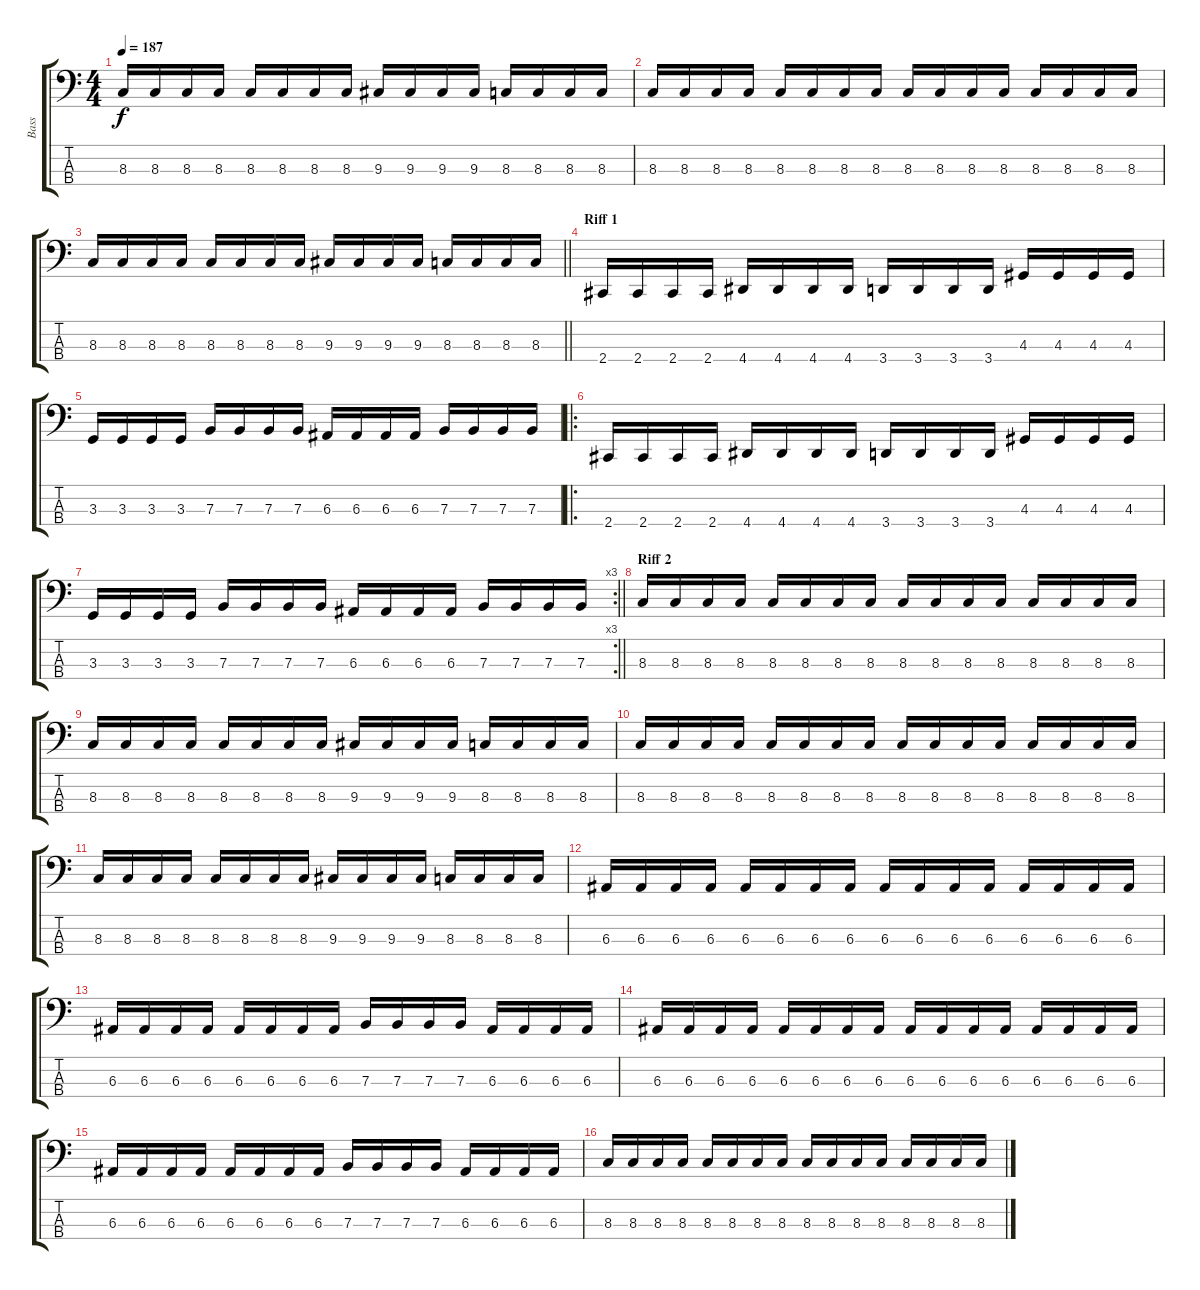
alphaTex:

\track ("Bass" "Bass") {instrument electricbasspick}
\staff {score tabs}
\tuning (D2 A1 E1 B0) {hide}
\ts (4 4)
\tempo 187
\clef f4
\ks c
8.3.16{dy f} 8.3.16 8.3.16 8.3.16 8.3.16 8.3.16 8.3.16 8.3.16 9.3.16 9.3.16 9.3.16 9.3.16 8.3.16 8.3.16 8.3.16 8.3.16 |
8.3.16 8.3.16 8.3.16 8.3.16 8.3.16 8.3.16 8.3.16 8.3.16 8.3.16 8.3.16 8.3.16 8.3.16 8.3.16 8.3.16 8.3.16 8.3.16 |
\barLineRight lightlight
8.3.16 8.3.16 8.3.16 8.3.16 8.3.16 8.3.16 8.3.16 8.3.16 9.3.16 9.3.16 9.3.16 9.3.16 8.3.16 8.3.16 8.3.16 8.3.16 |
\section ("" "Riff 1")
2.4.16 2.4.16 2.4.16 2.4.16 4.4.16 4.4.16 4.4.16 4.4.16 3.4.16 3.4.16 3.4.16 3.4.16 4.3.16 4.3.16 4.3.16 4.3.16 |
3.3.16 3.3.16 3.3.16 3.3.16 7.3.16 7.3.16 7.3.16 7.3.16 6.3.16 6.3.16 6.3.16 6.3.16 7.3.16 7.3.16 7.3.16 7.3.16 |
\ro
2.4.16 2.4.16 2.4.16 2.4.16 4.4.16 4.4.16 4.4.16 4.4.16 3.4.16 3.4.16 3.4.16 3.4.16 4.3.16 4.3.16 4.3.16 4.3.16 |
\rc 3
\barLineRight lightlight
3.3.16 3.3.16 3.3.16 3.3.16 7.3.16 7.3.16 7.3.16 7.3.16 6.3.16 6.3.16 6.3.16 6.3.16 7.3.16 7.3.16 7.3.16 7.3.16 |
\section ("" "Riff 2")
8.3.16 8.3.16 8.3.16 8.3.16 8.3.16 8.3.16 8.3.16 8.3.16 8.3.16 8.3.16 8.3.16 8.3.16 8.3.16 8.3.16 8.3.16 8.3.16 |
8.3.16 8.3.16 8.3.16 8.3.16 8.3.16 8.3.16 8.3.16 8.3.16 9.3.16 9.3.16 9.3.16 9.3.16 8.3.16 8.3.16 8.3.16 8.3.16 |
8.3.16 8.3.16 8.3.16 8.3.16 8.3.16 8.3.16 8.3.16 8.3.16 8.3.16 8.3.16 8.3.16 8.3.16 8.3.16 8.3.16 8.3.16 8.3.16 |
8.3.16 8.3.16 8.3.16 8.3.16 8.3.16 8.3.16 8.3.16 8.3.16 9.3.16 9.3.16 9.3.16 9.3.16 8.3.16 8.3.16 8.3.16 8.3.16 |
6.3.16 6.3.16 6.3.16 6.3.16 6.3.16 6.3.16 6.3.16 6.3.16 6.3.16 6.3.16 6.3.16 6.3.16 6.3.16 6.3.16 6.3.16 6.3.16 |
6.3.16 6.3.16 6.3.16 6.3.16 6.3.16 6.3.16 6.3.16 6.3.16 7.3.16 7.3.16 7.3.16 7.3.16 6.3.16 6.3.16 6.3.16 6.3.16 |
6.3.16 6.3.16 6.3.16 6.3.16 6.3.16 6.3.16 6.3.16 6.3.16 6.3.16 6.3.16 6.3.16 6.3.16 6.3.16 6.3.16 6.3.16 6.3.16 |
6.3.16 6.3.16 6.3.16 6.3.16 6.3.16 6.3.16 6.3.16 6.3.16 7.3.16 7.3.16 7.3.16 7.3.16 6.3.16 6.3.16 6.3.16 6.3.16 |
8.3.16 8.3.16 8.3.16 8.3.16 8.3.16 8.3.16 8.3.16 8.3.16 8.3.16 8.3.16 8.3.16 8.3.16 8.3.16 8.3.16 8.3.16 8.3.16
